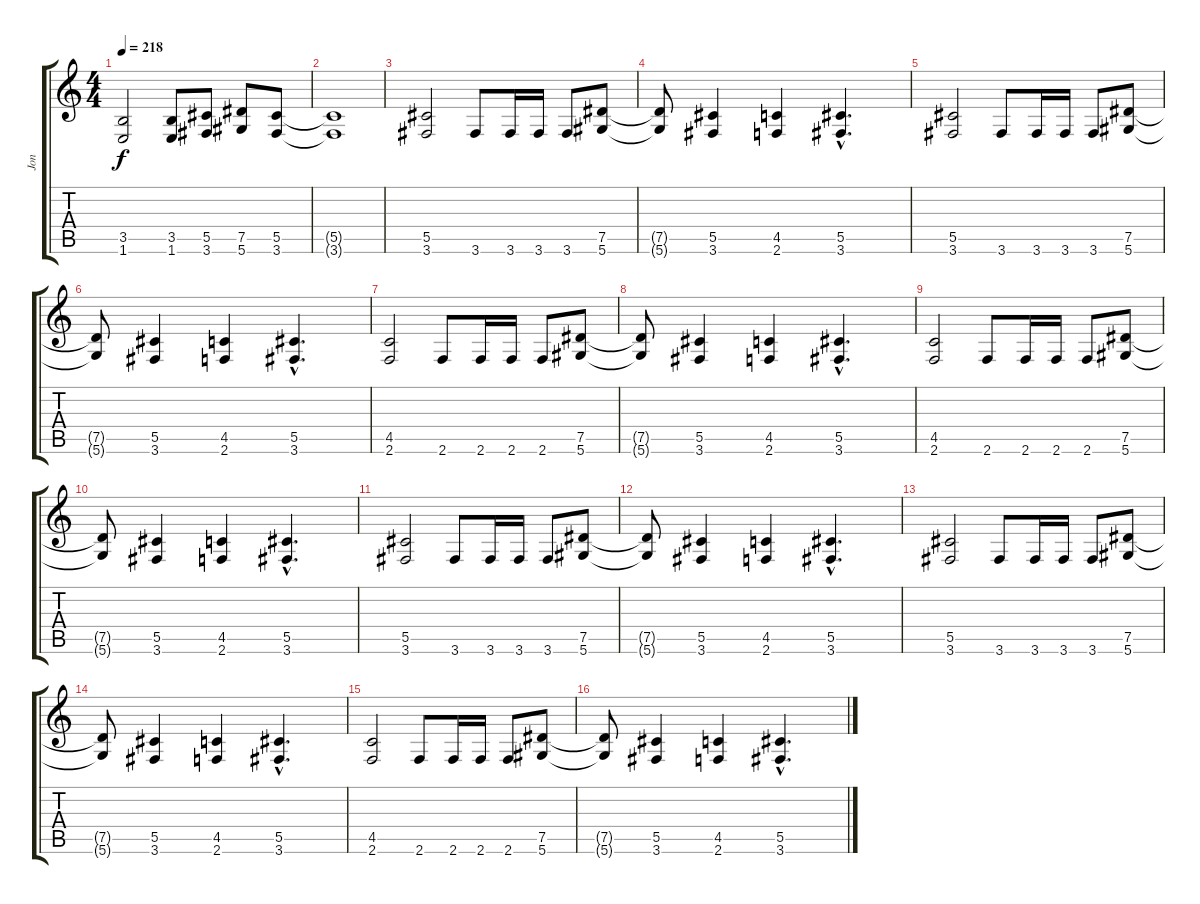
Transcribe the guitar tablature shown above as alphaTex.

\track ("Jon" "Jon") {instrument distortionguitar}
\staff {score tabs}
\tuning (Eb4 Bb3 Gb3 Db3 Ab2 Eb2) {hide}
\ts (4 4)
\tempo 218
\clef g2
\ks c
(3.5 1.6).2{dy f} (3.5 1.6).8 (5.5 3.6).8 (7.5 5.6).8 (5.5 3.6).8 |
(5.5{t} 3.6{t}).1 |
(5.5 3.6).2 3.6.8 3.6.16 3.6.16 3.6.8 (7.5 5.6).8 |
(7.5{t} 5.6{t}).8 (5.5 3.6).4 (4.5 2.6).4 (5.5{hac} 3.6{hac}).4{d} |
(5.5 3.6).2 3.6.8 3.6.16 3.6.16 3.6.8 (7.5 5.6).8 |
(7.5{t} 5.6{t}).8 (5.5 3.6).4 (4.5 2.6).4 (5.5{hac} 3.6{hac}).4{d} |
(4.5 2.6).2 2.6.8 2.6.16 2.6.16 2.6.8 (7.5 5.6).8 |
(7.5{t} 5.6{t}).8 (5.5 3.6).4 (4.5 2.6).4 (5.5{hac} 3.6{hac}).4{d} |
(4.5 2.6).2 2.6.8 2.6.16 2.6.16 2.6.8 (7.5 5.6).8 |
(7.5{t} 5.6{t}).8 (5.5 3.6).4 (4.5 2.6).4 (5.5{hac} 3.6{hac}).4{d} |
(5.5 3.6).2 3.6.8 3.6.16 3.6.16 3.6.8 (7.5 5.6).8 |
(7.5{t} 5.6{t}).8 (5.5 3.6).4 (4.5 2.6).4 (5.5{hac} 3.6{hac}).4{d} |
(5.5 3.6).2 3.6.8 3.6.16 3.6.16 3.6.8 (7.5 5.6).8 |
(7.5{t} 5.6{t}).8 (5.5 3.6).4 (4.5 2.6).4 (5.5{hac} 3.6{hac}).4{d} |
(4.5 2.6).2 2.6.8 2.6.16 2.6.16 2.6.8 (7.5 5.6).8 |
(7.5{t} 5.6{t}).8 (5.5 3.6).4 (4.5 2.6).4 (5.5{hac} 3.6{hac}).4{d}
